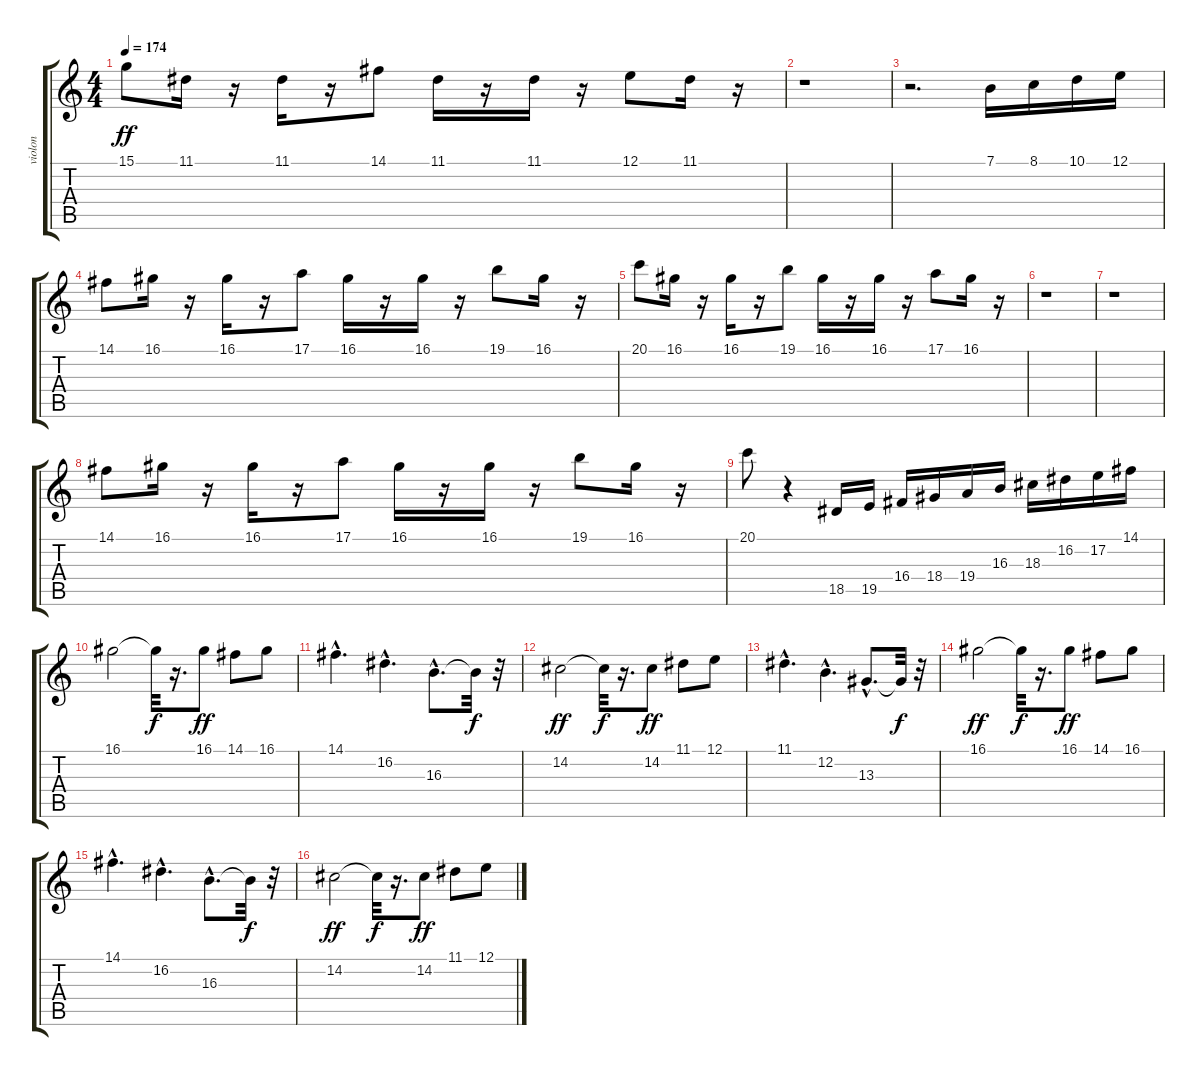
\track ("violon" "violon") {instrument stringensemble1}
\staff {score tabs}
\tuning (E4 B3 G3 D3 A2 E2) {hide}
\ts (4 4)
\tempo 174
\clef g2
\ks c
15.1.8{dy ff} 11.1.16 r.16 11.1.16 r.16 14.1.8 11.1.16 r.16 11.1.16 r.16 12.1.8 11.1.16 r.16 |
r.1 |
r.2{d} 7.1.16 8.1.16 10.1.16 12.1.16 |
14.1.8 16.1.16 r.16 16.1.16 r.16 17.1.8 16.1.16 r.16 16.1.16 r.16 19.1.8 16.1.16 r.16 |
20.1.8 16.1.16 r.16 16.1.16 r.16 19.1.8 16.1.16 r.16 16.1.16 r.16 17.1.8 16.1.16 r.16 |
r.1 |
r.1 |
14.1.8 16.1.16 r.16 16.1.16 r.16 17.1.8 16.1.16 r.16 16.1.16 r.16 19.1.8 16.1.16 r.16 |
20.1.8 r.4 18.5.16 19.5.16 16.4.16 18.4.16 19.4.16 16.3.16 18.3.16 16.2.16 17.2.16 14.1.16 |
16.1.2 16.1{t}.32{dy f} r.16{d} 16.1.8{dy ff} 14.1.8 16.1.8 |
14.1{hac}.4{d} 16.2{hac}.4{d} 16.3{hac}.8{d} 16.3{t}.32{dy f} r.32 |
14.2.2{dy ff} 14.2{t}.32{dy f} r.16{d} 14.2.8{dy ff} 11.1.8 12.1.8 |
11.1{hac}.4{d} 12.2{hac}.4{d} 13.3{hac}.8{d} 13.3{t}.32{dy f} r.32 |
16.1.2{dy ff} 16.1{t}.32{dy f} r.16{d} 16.1.8{dy ff} 14.1.8 16.1.8 |
14.1{hac}.4{d} 16.2{hac}.4{d} 16.3{hac}.8{d} 16.3{t}.32{dy f} r.32 |
14.2.2{dy ff} 14.2{t}.32{dy f} r.16{d} 14.2.8{dy ff} 11.1.8 12.1.8
